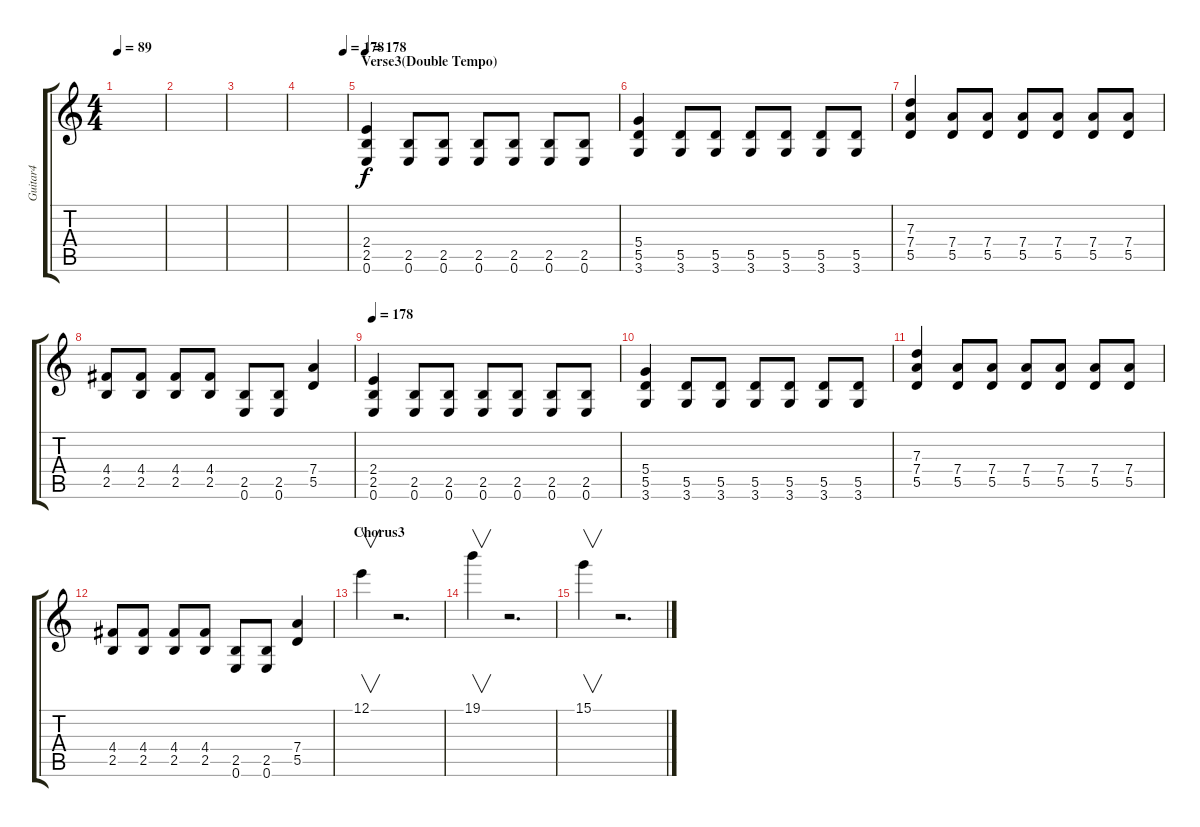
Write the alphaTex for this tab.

\track ("Guitar4" "Guitar4") {instrument distortionguitar}
\staff {score tabs}
\tuning (E4 B3 G3 D3 A2 E2) {hide}
\ts (4 4)
\tempo 89
\clef g2
\ks c
|
|
|
\tempo (178 0.9375)
|
\section ("" "Verse3(Double Tempo)")
\tempo 178
(2.4 2.5 0.6).4 (2.5 0.6).8 (2.5 0.6).8 (2.5 0.6).8 (2.5 0.6).8 (2.5 0.6).8 (2.5 0.6).8 |
(5.4 5.5 3.6).4 (5.5 3.6).8 (5.5 3.6).8 (5.5 3.6).8 (5.5 3.6).8 (5.5 3.6).8 (5.5 3.6).8 |
(7.3 7.4 5.5).4 (7.4 5.5).8 (7.4 5.5).8 (7.4 5.5).8 (7.4 5.5).8 (7.4 5.5).8 (7.4 5.5).8 |
(4.4 2.5).8 (4.4 2.5).8 (4.4 2.5).8 (4.4 2.5).8 (2.5 0.6).8 (2.5 0.6).8 (7.4 5.5).4 |
\tempo 178
(2.4 2.5 0.6).4 (2.5 0.6).8 (2.5 0.6).8 (2.5 0.6).8 (2.5 0.6).8 (2.5 0.6).8 (2.5 0.6).8 |
(5.4 5.5 3.6).4 (5.5 3.6).8 (5.5 3.6).8 (5.5 3.6).8 (5.5 3.6).8 (5.5 3.6).8 (5.5 3.6).8 |
(7.3 7.4 5.5).4 (7.4 5.5).8 (7.4 5.5).8 (7.4 5.5).8 (7.4 5.5).8 (7.4 5.5).8 (7.4 5.5).8 |
(4.4 2.5).8 (4.4 2.5).8 (4.4 2.5).8 (4.4 2.5).8 (2.5 0.6).8 (2.5 0.6).8 (7.4 5.5).4 |
\section ("" "Chorus3")
12.1.4{v} r.2{d} |
19.1.4{v} r.2{d} |
15.1.4{v} r.2{d}
